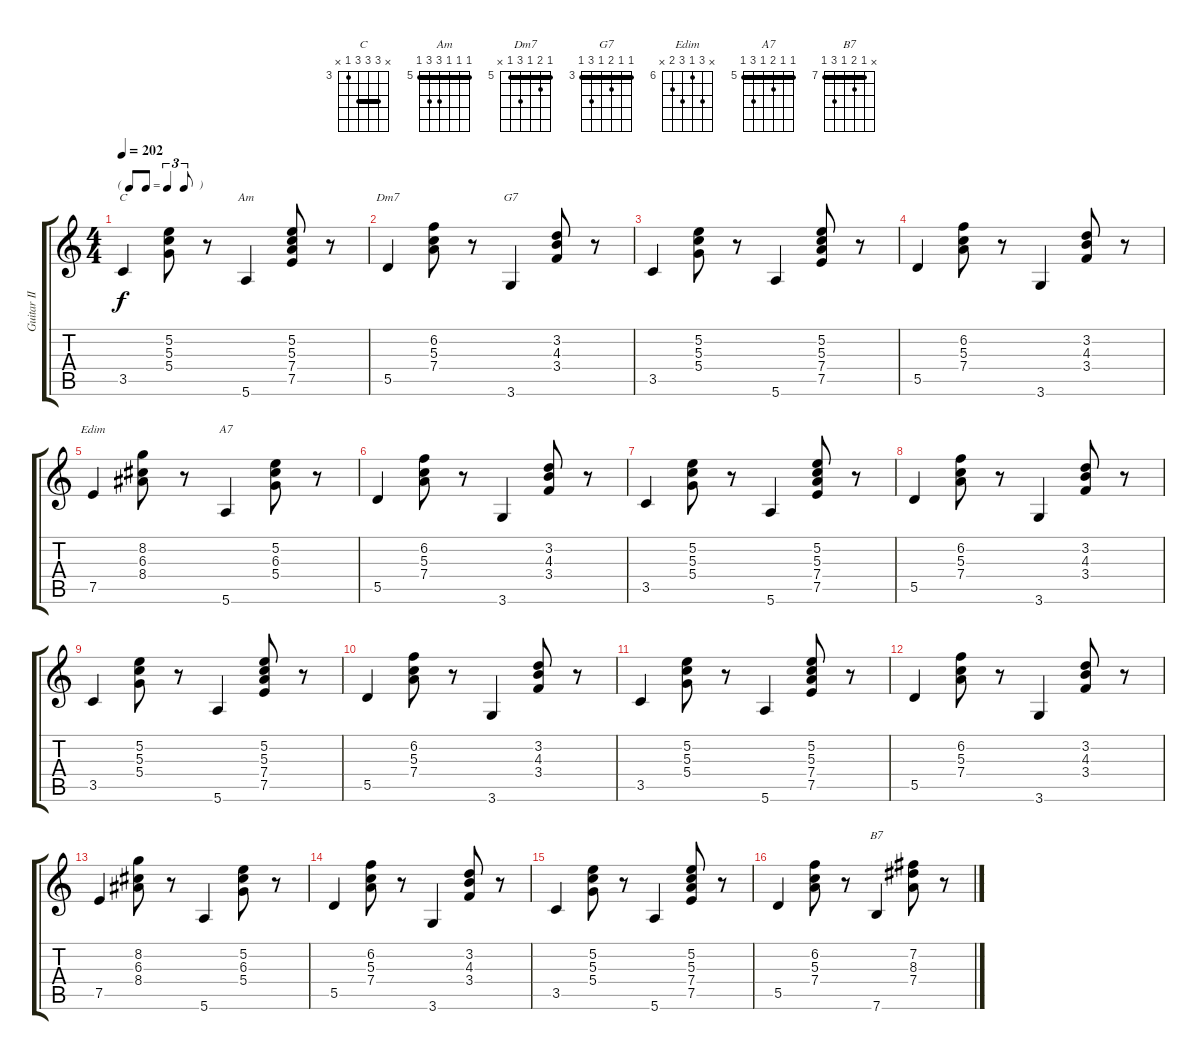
\track ("Guitar II" "Guitar II") {instrument acousticguitarnylon}
\staff {score tabs}
\tuning (E4 B3 G3 D3 A2 E2) {hide}
\chord ("C" x 5 5 5 3 x) {firstfret 3 barre 5}
\chord ("Am" 5 5 5 7 7 5) {firstfret 5 barre 5}
\chord ("Dm7" 5 6 5 7 5 x) {firstfret 5 barre 5}
\chord ("G7" 3 3 4 3 5 3) {firstfret 3 barre 3}
\chord ("Edim" x 8 6 8 7 x) {firstfret 6}
\chord ("A7" 5 5 6 5 7 5) {firstfret 5 barre 5}
\chord ("B7" x 7 8 7 9 7) {firstfret 7 barre 7}
\ts (4 4)
\tf triplet8th
\tempo 202
\clef g2
\ks c
3.5.4{ch "C" dy f instrument acousticguitarnylon} (5.2 5.3 5.4).8 r.8 5.6.4{ch "Am"} (5.2 5.3 7.4 7.5).8 r.8 |
5.5.4{ch "Dm7"} (6.2 5.3 7.4).8 r.8 3.6.4{ch "G7"} (3.2 4.3 3.4).8 r.8 |
3.5.4 (5.2 5.3 5.4).8 r.8 5.6.4 (5.2 5.3 7.4 7.5).8 r.8 |
5.5.4 (6.2 5.3 7.4).8 r.8 3.6.4 (3.2 4.3 3.4).8 r.8 |
7.5.4{ch "Edim"} (8.2 6.3 8.4).8 r.8 5.6.4{ch "A7"} (5.2 6.3 5.4).8 r.8 |
5.5.4 (6.2 5.3 7.4).8 r.8 3.6.4 (3.2 4.3 3.4).8 r.8 |
3.5.4 (5.2 5.3 5.4).8 r.8 5.6.4 (5.2 5.3 7.4 7.5).8 r.8 |
5.5.4 (6.2 5.3 7.4).8 r.8 3.6.4 (3.2 4.3 3.4).8 r.8 |
3.5.4 (5.2 5.3 5.4).8 r.8 5.6.4 (5.2 5.3 7.4 7.5).8 r.8 |
5.5.4 (6.2 5.3 7.4).8 r.8 3.6.4 (3.2 4.3 3.4).8 r.8 |
3.5.4 (5.2 5.3 5.4).8 r.8 5.6.4 (5.2 5.3 7.4 7.5).8 r.8 |
5.5.4 (6.2 5.3 7.4).8 r.8 3.6.4 (3.2 4.3 3.4).8 r.8 |
7.5.4 (8.2 6.3 8.4).8 r.8 5.6.4 (5.2 6.3 5.4).8 r.8 |
5.5.4 (6.2 5.3 7.4).8 r.8 3.6.4 (3.2 4.3 3.4).8 r.8 |
3.5.4 (5.2 5.3 5.4).8 r.8 5.6.4 (5.2 5.3 7.4 7.5).8 r.8 |
5.5.4 (6.2 5.3 7.4).8 r.8 7.6.4{ch "B7"} (7.2 8.3 7.4).8 r.8
